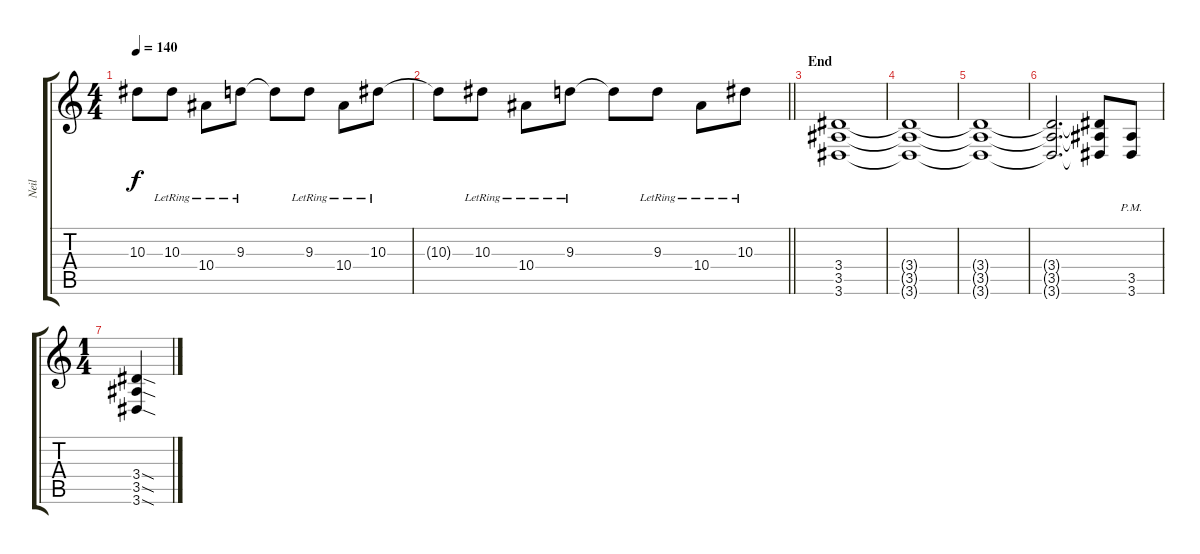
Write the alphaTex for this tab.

\track ("Neil" "Neil") {instrument distortionguitar}
\staff {score tabs}
\tuning (D4 A3 F3 C3 G2 C2) {hide}
\ts (4 4)
\tempo 140
\clef g2
\ks c
10.3{t}.8{dy f} 10.3{lr}.8 10.4{lr}.8 9.3{lr}.8 9.3{t}.8 9.3{lr}.8 10.4{lr}.8 10.3{lr}.8 |
\barLineRight lightlight
10.3{t}.8 10.3{lr}.8 10.4{lr}.8 9.3{lr}.8 9.3{t}.8 9.3{lr}.8 10.4{lr}.8 10.3{lr}.8 |
\section ("" "End")
(3.4 3.5 3.6).1 |
(3.4{t} 3.5{t} 3.6{t}).1 |
(3.4{t} 3.5{t} 3.6{t}).1 |
(3.4{t} 3.5{t} 3.6{t}).2{d} (3.4{t} 3.5{t} 3.6{t}).8 (3.5{pm} 3.6{pm}).8 |
\ts (1 4)
(3.4{sod} 3.5{sod} 3.6{sod}).4
